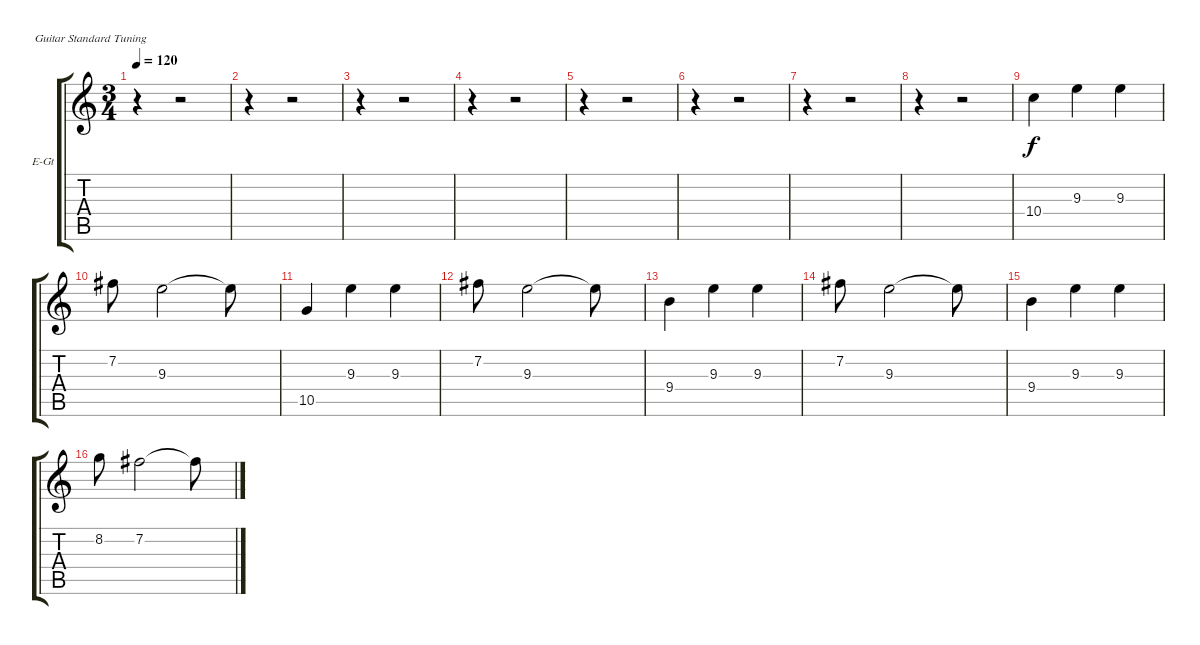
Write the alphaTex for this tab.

\bracketExtendMode groupsimilarinstruments
\firstSystemTrackNameOrientation horizontal
\otherSystemsTrackNameOrientation horizontal
\track ("Piste 2" "E-Gt") {instrument electricguitarjazz}
\staff {score tabs}
\tuning (E4 B3 G3 D3 A2 E2)
\ts (3 4)
\tempo 120
\clef g2
\ks c
r.4{dy f} r.2 |
r.4 r.2 |
r.4 r.2 |
r.4 r.2 |
r.4 r.2 |
r.4 r.2 |
r.4 r.2 |
r.4 r.2 |
\beaming (8 2 2 2)
10.4.4 9.3.4 9.3.4 |
7.2.8 9.3.2 9.3{t}.8 |
10.5.4 9.3.4 9.3.4 |
7.2.8 9.3.2 9.3{t}.8 |
9.4.4 9.3.4 9.3.4 |
7.2.8 9.3.2 9.3{t}.8 |
9.4.4 9.3.4 9.3.4 |
8.2.8 7.2.2 7.2{t}.8
